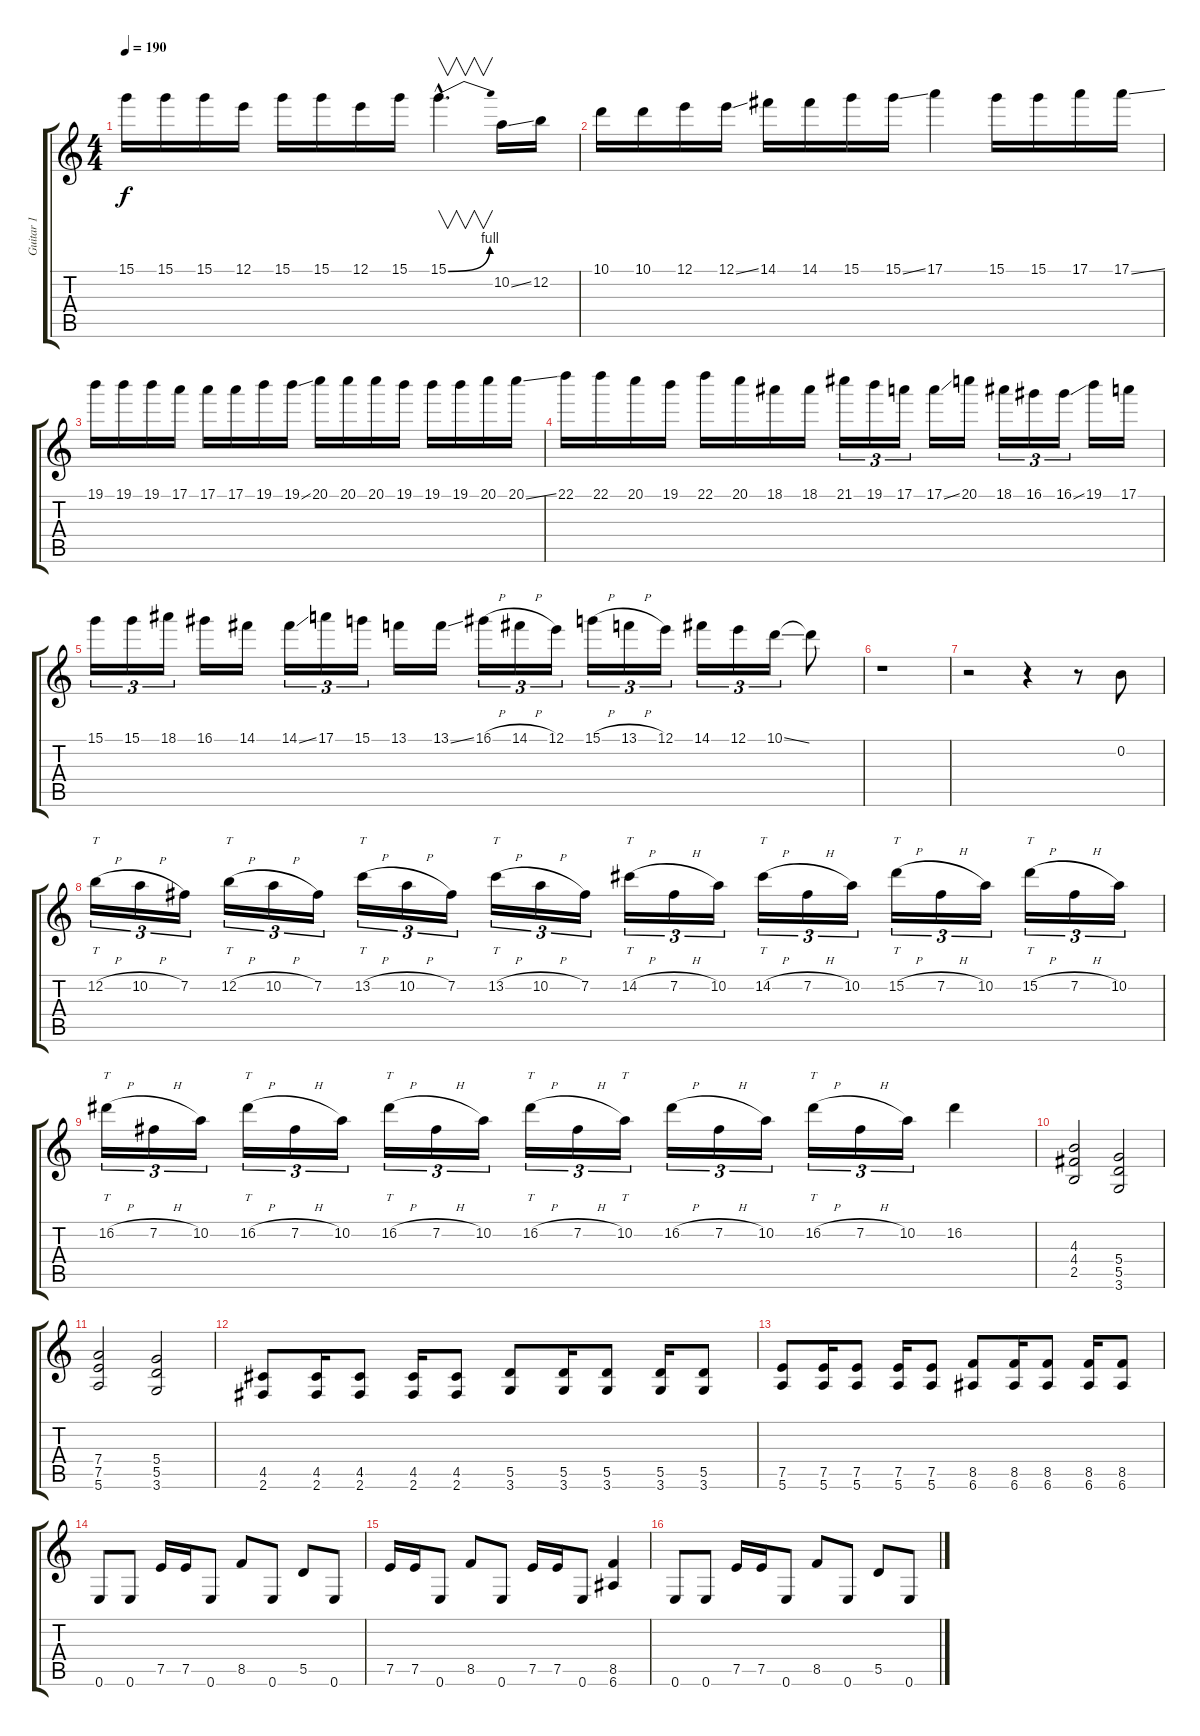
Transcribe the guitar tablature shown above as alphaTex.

\track ("Guitar 1" "Guitar 1") {instrument distortionguitar}
\staff {score tabs}
\tuning (E4 B3 G3 D3 A2 E2) {hide}
\ts (4 4)
\tempo 190
\clef g2
\ks c
15.1.16{dy f} 15.1.16 15.1.16 12.1.16 15.1.16 15.1.16 12.1.16 15.1.16 15.1{be (bend 0 0 60 4) hac}.4{v d} 10.2{ss}.16 12.2.16 |
10.1.16 10.1.16 12.1.16 12.1{ss}.16 14.1.16 14.1.16 15.1.16 15.1{ss}.16 17.1.4 15.1.16 15.1.16 17.1.16 17.1{ss}.16 |
19.1.16 19.1.16 19.1.16 17.1.16 17.1.16 17.1.16 19.1.16 19.1{ss}.16 20.1.16 20.1.16 20.1.16 19.1.16 19.1.16 19.1.16 20.1.16 20.1{ss}.16 |
22.1.16 22.1.16 20.1.16 19.1.16 22.1.16 20.1.16 18.1.16 18.1.16 21.1.16{tu (3 2)} 19.1.16{tu (3 2)} 17.1.16{tu (3 2)} 17.1{ss}.16 20.1.16 18.1.16{tu (3 2)} 16.1.16{tu (3 2)} 16.1{ss}.16{tu (3 2)} 19.1.16 17.1.16 |
15.1.16{tu (3 2)} 15.1.16{tu (3 2)} 18.1.16{tu (3 2)} 16.1.16 14.1.16 14.1{ss}.16{tu (3 2)} 17.1.16{tu (3 2)} 15.1.16{tu (3 2)} 13.1.16 13.1{ss}.16 16.1{h}.16{tu (3 2)} 14.1{h}.16{tu (3 2)} 12.1.16{tu (3 2)} 15.1{h}.16{tu (3 2)} 13.1{h}.16{tu (3 2)} 12.1.16{tu (3 2)} 14.1.16{tu (3 2)} 12.1.16{tu (3 2)} 10.1{ss}.16{tu (3 2)} 10.1{t}.8 |
r.1 |
r.2 r.4 r.8 0.2.8 |
12.2{h}.16{tt tu (3 2)} 10.2{h}.16{tu (3 2)} 7.2.16{tu (3 2)} 12.2{h}.16{tt tu (3 2)} 10.2{h}.16{tu (3 2)} 7.2.16{tu (3 2)} 13.2{h}.16{tt tu (3 2)} 10.2{h}.16{tu (3 2)} 7.2.16{tu (3 2)} 13.2{h}.16{tt tu (3 2)} 10.2{h}.16{tu (3 2)} 7.2.16{tu (3 2)} 14.2{h}.16{tt tu (3 2)} 7.2{h}.16{tu (3 2)} 10.2.16{tu (3 2)} 14.2{h}.16{tt tu (3 2)} 7.2{h}.16{tu (3 2)} 10.2.16{tu (3 2)} 15.2{h}.16{tt tu (3 2)} 7.2{h}.16{tu (3 2)} 10.2.16{tu (3 2)} 15.2{h}.16{tt tu (3 2)} 7.2{h}.16{tu (3 2)} 10.2.16{tu (3 2)} |
16.2{h}.16{tt tu (3 2)} 7.2{h}.16{tu (3 2)} 10.2.16{tu (3 2)} 16.2{h}.16{tt tu (3 2)} 7.2{h}.16{tu (3 2)} 10.2.16{tu (3 2)} 16.2{h}.16{tt tu (3 2)} 7.2{h}.16{tu (3 2)} 10.2.16{tu (3 2)} 16.2{h}.16{tt tu (3 2)} 7.2{h}.16{tu (3 2)} 10.2.16{tt tu (3 2)} 16.2{h}.16{tu (3 2)} 7.2{h}.16{tu (3 2)} 10.2.16{tu (3 2)} 16.2{h}.16{tt tu (3 2)} 7.2{h}.16{tu (3 2)} 10.2.16{tu (3 2)} 16.2.4 |
(4.3 4.4 2.5).2 (5.4 5.5 3.6).2 |
(7.4 7.5 5.6).2 (5.4 5.5 3.6).2 |
(4.5 2.6).8 (4.5 2.6).16 (4.5 2.6).8 (4.5 2.6).16 (4.5 2.6).8 (5.5 3.6).8 (5.5 3.6).16 (5.5 3.6).8 (5.5 3.6).16 (5.5 3.6).8 |
(7.5 5.6).8 (7.5 5.6).16 (7.5 5.6).8 (7.5 5.6).16 (7.5 5.6).8 (8.5 6.6).8 (8.5 6.6).16 (8.5 6.6).8 (8.5 6.6).16 (8.5 6.6).8 |
0.6.8 0.6.8 7.5.16 7.5.16 0.6.8 8.5.8 0.6.8 5.5.8 0.6.8 |
7.5.16 7.5.16 0.6.8 8.5.8 0.6.8 7.5.16 7.5.16 0.6.8 (8.5 6.6).4 |
0.6.8 0.6.8 7.5.16 7.5.16 0.6.8 8.5.8 0.6.8 5.5.8 0.6.8
